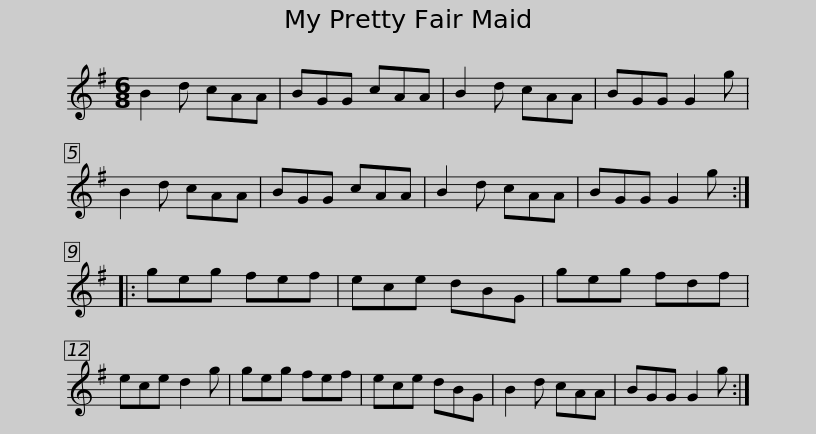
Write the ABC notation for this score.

X:1
L:1/8
M:6/8
I:linebreak $
K:G
V:1 treble
V:1
 B2 d cAA | BGG cAA | B2 d cAA | BGG G2 g | B2 d cAA | %5
 BGG cAA | B2 d cAA | BGG G2 g ::$ geg fef | ece dBG | %10
 geg fdf | ece d2 g | geg fef | ece dBG | B2 d cAA |$ %15
 BGG G2 g :| %16
